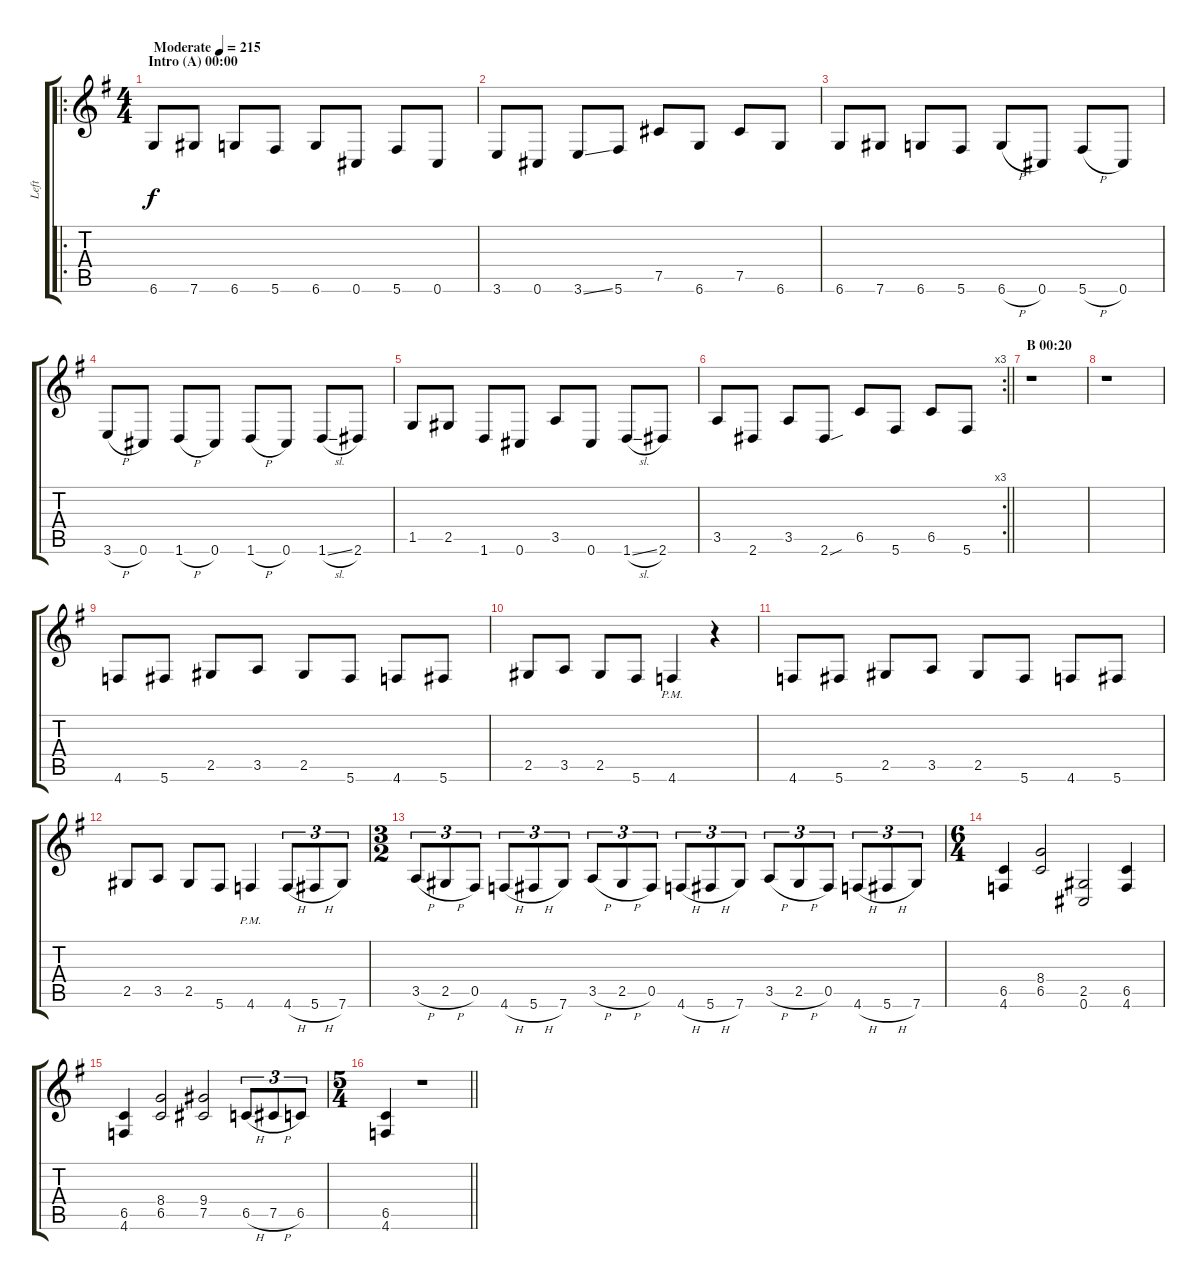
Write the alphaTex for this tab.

\track ("Left" "Left") {instrument distortionguitar}
\staff {score tabs}
\tuning (Db4 Ab3 E3 B2 Gb2 Db2) {hide}
\ro
\ts (4 4)
\section ("" "Intro (A) 00:00")
\tempo (215 "Moderate")
\clef g2
\ks eminor
6.6.8{dy f instrument distortionguitar} 7.6.8 6.6.8 5.6.8 6.6.8 0.6.8 5.6.8 0.6.8 |
3.6.8 0.6.8 3.6{ss}.8 5.6.8 7.5.8 6.6.8 7.5.8 6.6.8 |
6.6.8 7.6.8 6.6.8 5.6.8 6.6{h}.8 0.6.8 5.6{h}.8 0.6.8 |
3.6{h}.8 0.6.8 1.6{h}.8 0.6.8 1.6{h}.8 0.6.8 1.6{sl}.8 2.6.8 |
1.5.8 2.5.8 1.6.8 0.6.8 3.5.8 0.6.8 1.6{sl}.8 2.6.8 |
\rc 3
\barLineRight lightlight
3.5.8 2.6.8 3.5.8 2.6{sou}.8 6.5.8 5.6.8 6.5.8 5.6.8 |
\section ("" "B 00:20")
r.1 |
r.1 |
4.6.8 5.6.8 2.5.8 3.5.8 2.5.8 5.6.8 4.6.8 5.6.8 |
2.5.8 3.5.8 2.5.8 5.6.8 4.6{pm}.4 r.4 |
4.6.8 5.6.8 2.5.8 3.5.8 2.5.8 5.6.8 4.6.8 5.6.8 |
2.5.8 3.5.8 2.5.8 5.6.8 4.6{pm}.4 4.6{h}.8{tu (3 2)} 5.6{h}.8{tu (3 2)} 7.6.8{tu (3 2)} |
\ts (3 2)
3.5{h}.8{tu (3 2)} 2.5{h}.8{tu (3 2)} 0.5.8{tu (3 2)} 4.6{h}.8{tu (3 2)} 5.6{h}.8{tu (3 2)} 7.6.8{tu (3 2)} 3.5{h}.8{tu (3 2)} 2.5{h}.8{tu (3 2)} 0.5.8{tu (3 2)} 4.6{h}.8{tu (3 2)} 5.6{h}.8{tu (3 2)} 7.6.8{tu (3 2)} 3.5{h}.8{tu (3 2)} 2.5{h}.8{tu (3 2)} 0.5.8{tu (3 2)} 4.6{h}.8{tu (3 2)} 5.6{h}.8{tu (3 2)} 7.6.8{tu (3 2)} |
\ts (6 4)
(6.5 4.6).4 (8.4 6.5).2 (2.5 0.6).2 (6.5 4.6).4 |
(6.5 4.6).4 (8.4 6.5).2 (9.4 7.5).2 6.5{h}.8{tu (3 2)} 7.5{h}.8{tu (3 2)} 6.5.8{tu (3 2)} |
\ts (5 4)
\barLineRight lightlight
(6.5 4.6).4 r.1
